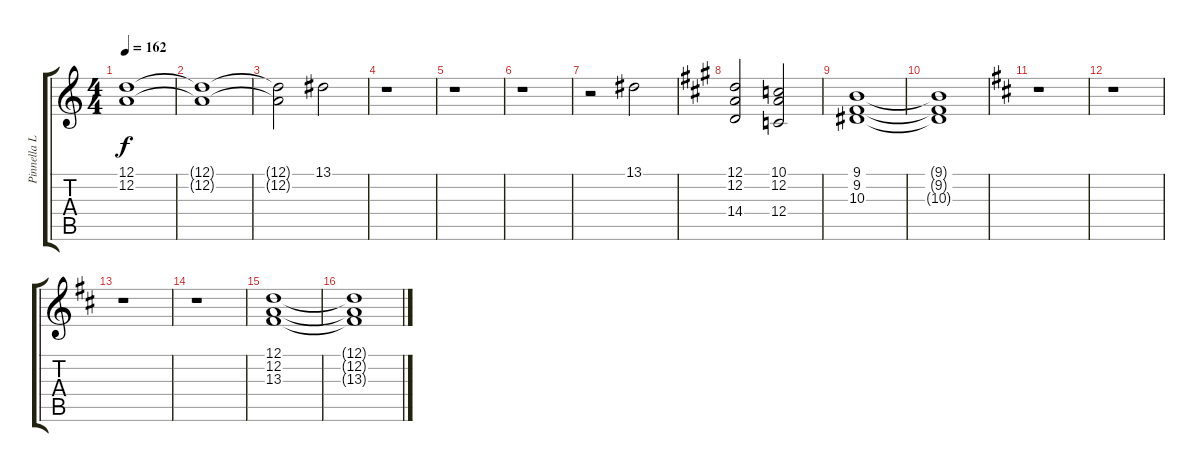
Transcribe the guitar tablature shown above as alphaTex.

\track ("Pinnella Lead" "Pinnella L") {instrument stringensemble1}
\staff {score tabs}
\tuning (D4 A3 F3 C3 G2 D2) {hide}
\ts (4 4)
\tempo 162
\clef g2
\ks aminor
(12.1{t} 12.2{t}).1{dy f} |
(12.1{t} 12.2{t}).1 |
(12.1{t} 12.2{t}).2 13.1.2 |
r.1 |
r.1 |
r.1 |
r.2 13.1.2 |
\ks a
(12.1 12.2 14.4).2 (10.1 12.2 12.4).2 |
(9.1 9.2 10.3).1 |
(9.1{t} 9.2{t} 10.3{t}).1 |
\ks d
r.1 |
r.1 |
r.1 |
r.1 |
(12.1 12.2 13.3).1 |
(12.1{t} 12.2{t} 13.3{t}).1
